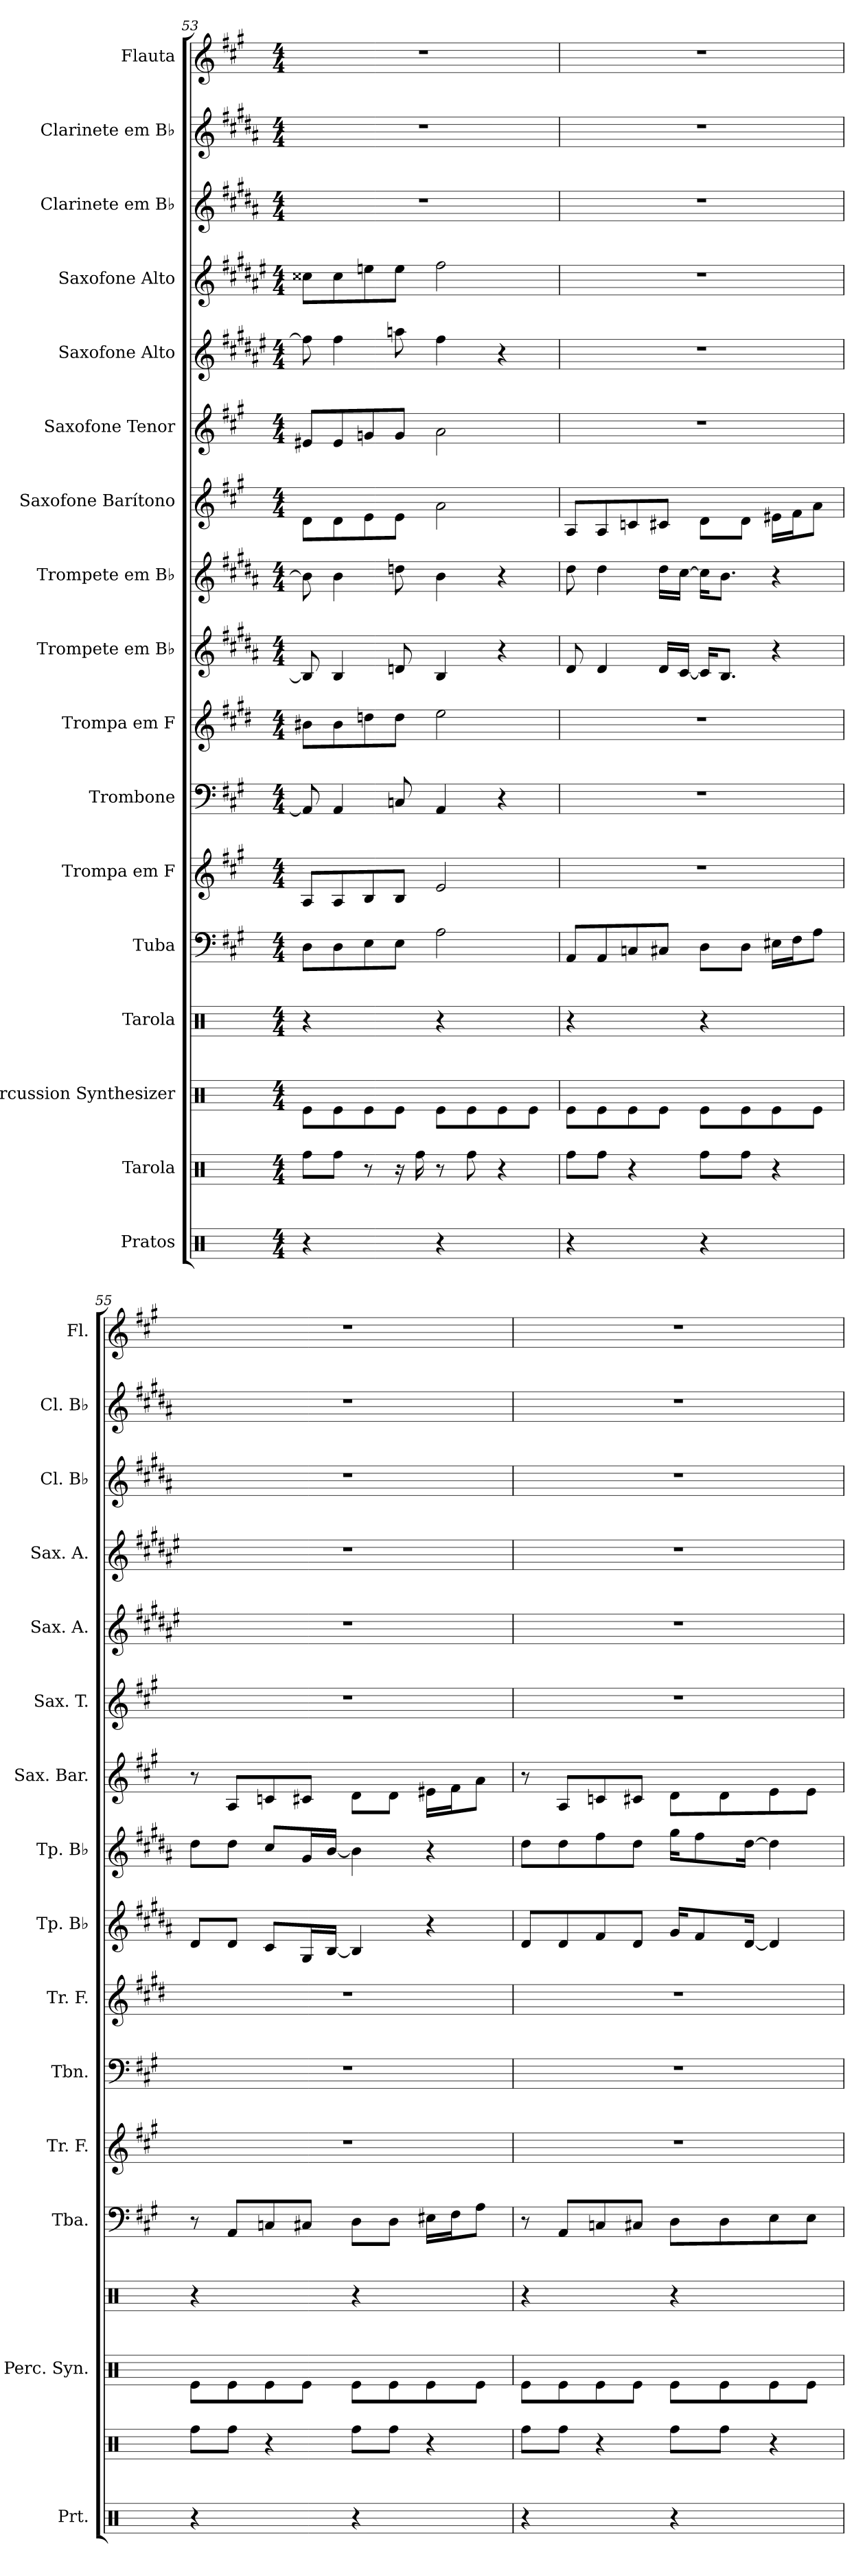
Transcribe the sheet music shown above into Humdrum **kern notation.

**kern	**kern	**kern	**kern	**kern	**kern	**kern	**kern	**kern	**kern	**kern	**kern	**kern	**kern	**kern	**kern	**kern
*part17	*part16	*part15	*part14	*part13	*part12	*part11	*part10	*part9	*part8	*part7	*part6	*part5	*part4	*part3	*part2	*part1
*staff17	*staff16	*staff15	*staff14	*staff13	*staff12	*staff11	*staff10	*staff9	*staff8	*staff7	*staff6	*staff5	*staff4	*staff3	*staff2	*staff1
*I"Pratos	*I"Tarola	*I"Percussion Synthesizer	*I"Tarola	*I"Tuba	*I"Trompa em F	*I"Trombone	*I"Trompa em F	*I"Trompete em B♭	*I"Trompete em B♭	*I"Saxofone Barítono	*I"Saxofone Tenor	*I"Saxofone Alto	*I"Saxofone Alto	*I"Clarinete em B♭	*I"Clarinete em B♭	*I"Flauta
*I'Prt.	*	*I'Perc. Syn.	*	*I'Tba.	*I'Tr. F.	*I'Tbn.	*I'Tr. F.	*I'Tp. B♭	*I'Tp. B♭	*I'Sax. Bar.	*I'Sax. T.	*I'Sax. A.	*I'Sax. A.	*I'Cl. B♭	*I'Cl. B♭	*I'Fl.
*clefX	*clefX	*clefX	*clefX	*clefF4	*clefG2	*clefF4	*clefG2	*clefG2	*clefG2	*clefG2	*clefG2	*clefG2	*clefG2	*clefG2	*clefG2	*clefG2
*	*	*	*	*	*ITrd4c7	*	*ITrd4c7	*ITrd1c2	*ITrd1c2	*ITrd12c21	*ITrd8c14	*ITrd5c9	*ITrd5c9	*ITrd1c2	*ITrd1c2	*
*k[]	*k[]	*k[]	*k[]	*k[f#c#g#]	*k[f#c#]	*k[f#c#g#]	*k[f#c#g#]	*k[f#c#g#]	*k[f#c#g#]	*k[f#c#g#]	*k[f#c#g#]	*k[f#c#g#]	*k[f#c#g#]	*k[f#c#g#]	*k[f#c#g#]	*k[f#c#g#]
*M4/4	*M4/4	*M4/4	*M4/4	*M4/4	*M4/4	*M4/4	*M4/4	*M4/4	*M4/4	*M4/4	*M4/4	*M4/4	*M4/4	*M4/4	*M4/4	*M4/4
=53	=53	=53	=53	=53	=53	=53	=53	=53	=53	=53	=53	=53	=53	=53	=53	=53
4r	8Rff\L	8Re\L	4r	8D\L	8D/L	8AA/]	8e#X\L	8A/]	8a\]	8D\L	8E#X/L	8a\]	8e#X\L	1r	1r	1r
.	8Rff\J	8Re\	.	8D\	8D/	4AA/	8e#\	4A/	4a\	8D\	8E#/	4a\	8e#\	.	.	.
4R/	8r	8Re\	4R/	8E\	8E/	.	8gn\	.	.	8E\	8Gn/	.	8gn\	.	.	.
.	16r	8Re\J	.	8E\J	8E/J	8Cn/	8g\J	8cn/	8ccn\	8E\J	8G/J	8ccn\	8g\J	.	.	.
.	16Rff\	.	.	.	.	.	.	.	.	.	.	.	.	.	.	.
4r	8r	8Re\L	4r	2A\	2A/	4AA/	2a\	4A/	4a\	2A\	2A\	4a\	2a\	.	.	.
.	8Rff\	8Re\	.	.	.	.	.	.	.	.	.	.	.	.	.	.
4R/	4r	8Re\	4R/	.	.	4r	.	4r	4r	.	.	4r	.	.	.	.
.	.	8Re\J	.	.	.	.	.	.	.	.	.	.	.	.	.	.
=54	=54	=54	=54	=54	=54	=54	=54	=54	=54	=54	=54	=54	=54	=54	=54	=54
4r	8Rff\L	8Re\L	4r	8AA/L	1r	1r	1r	8c#/	8cc#\	8AA/L	1r	1r	1r	1r	1r	1r
.	8Rff\J	8Re\	.	8AA/	.	.	.	4c#/	4cc#\	8AA/	.	.	.	.	.	.
4R/	4r	8Re\	4R/	8Cn/	.	.	.	.	.	8Cn/	.	.	.	.	.	.
.	.	8Re\J	.	8C#X/J	.	.	.	16c#/LL	16cc#\LL	8C#X/J	.	.	.	.	.	.
.	.	.	.	.	.	.	.	[16B/JJ	[16b\JJ	.	.	.	.	.	.	.
4r	8Rff\L	8Re\L	4r	8D\L	.	.	.	16B/KL]	16b\KL]	8D\L	.	.	.	.	.	.
.	.	.	.	.	.	.	.	8.A/J	8.a\J	.	.	.	.	.	.	.
.	8Rff\J	8Re\	.	8D\J	.	.	.	.	.	8D\J	.	.	.	.	.	.
4R/	4r	8Re\	4R/	16E#X\LL	.	.	.	4r	4r	16E#X\LL	.	.	.	.	.	.
.	.	.	.	16F#\J	.	.	.	.	.	16F#\J	.	.	.	.	.	.
.	.	8Re\J	.	8A\J	.	.	.	.	.	8A\J	.	.	.	.	.	.
!!LO:PB:g=z
=55	=55	=55	=55	=55	=55	=55	=55	=55	=55	=55	=55	=55	=55	=55	=55	=55
4r	8Rff\L	8Re\L	4r	8r	1r	1r	1r	8c#/L	8cc#\L	8r	1r	1r	1r	1r	1r	1r
.	8Rff\J	8Re\	.	8AA/L	.	.	.	8c#/J	8cc#\J	8AA/L	.	.	.	.	.	.
4R/	4r	8Re\	4R/	8Cn/	.	.	.	8B/L	8b/L	8Cn/	.	.	.	.	.	.
.	.	8Re\J	.	8C#X/J	.	.	.	16F#/L	16f#/L	8C#X/J	.	.	.	.	.	.
.	.	.	.	.	.	.	.	[16A/JJ	[16a/JJ	.	.	.	.	.	.	.
4r	8Rff\L	8Re\L	4r	8D\L	.	.	.	4A/]	4a\]	8D\L	.	.	.	.	.	.
.	8Rff\J	8Re\	.	8D\J	.	.	.	.	.	8D\J	.	.	.	.	.	.
4R/	4r	8Re\	4R/	16E#X\LL	.	.	.	4r	4r	16E#X\LL	.	.	.	.	.	.
.	.	.	.	16F#\J	.	.	.	.	.	16F#\J	.	.	.	.	.	.
.	.	8Re\J	.	8A\J	.	.	.	.	.	8A\J	.	.	.	.	.	.
=56	=56	=56	=56	=56	=56	=56	=56	=56	=56	=56	=56	=56	=56	=56	=56	=56
4r	8Rff\L	8Re\L	4r	8r	1r	1r	1r	8c#/L	8cc#\L	8r	1r	1r	1r	1r	1r	1r
.	8Rff\J	8Re\	.	8AA/L	.	.	.	8c#/	8cc#\	8AA/L	.	.	.	.	.	.
4R/	4r	8Re\	4R/	8Cn/	.	.	.	8e/	8ee\	8Cn/	.	.	.	.	.	.
.	.	8Re\J	.	8C#X/J	.	.	.	8c#/J	8cc#\J	8C#X/J	.	.	.	.	.	.
4r	8Rff\L	8Re\L	4r	8D\L	.	.	.	16f#/KL	16ff#\KL	8D\L	.	.	.	.	.	.
.	.	.	.	.	.	.	.	8e/	8ee\	.	.	.	.	.	.	.
.	8Rff\J	8Re\	.	8D\	.	.	.	.	.	8D\	.	.	.	.	.	.
.	.	.	.	.	.	.	.	[16c#/Jk	[16cc#\Jk	.	.	.	.	.	.	.
4R/	4r	8Re\	4R/	8E\	.	.	.	4c#/]	4cc#\]	8E\	.	.	.	.	.	.
.	.	8Re\J	.	8E\J	.	.	.	.	.	8E\J	.	.	.	.	.	.
=	=	=	=	=	=	=	=	=	=	=	=	=	=	=	=	=
*-	*-	*-	*-	*-	*-	*-	*-	*-	*-	*-	*-	*-	*-	*-	*-	*-
